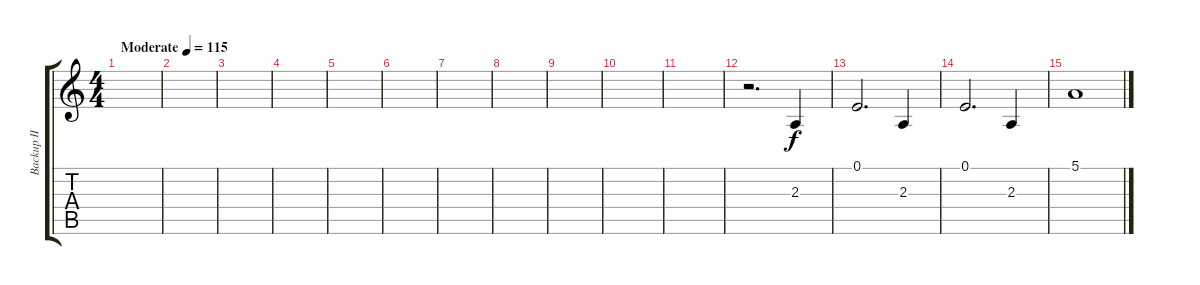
\track ("Backup II" "Backup II") {instrument choiraahs}
\staff {score tabs}
\tuning (E4 B3 G3 D3 A2 E2) {hide}
\ts (4 4)
\tempo (115 "Moderate")
\clef g2
\ks c
|
|
|
|
|
|
|
|
|
|
|
r.2{d} 2.3.4 |
0.1.2{d} 2.3.4 |
0.1.2{d} 2.3.4 |
5.1.1
